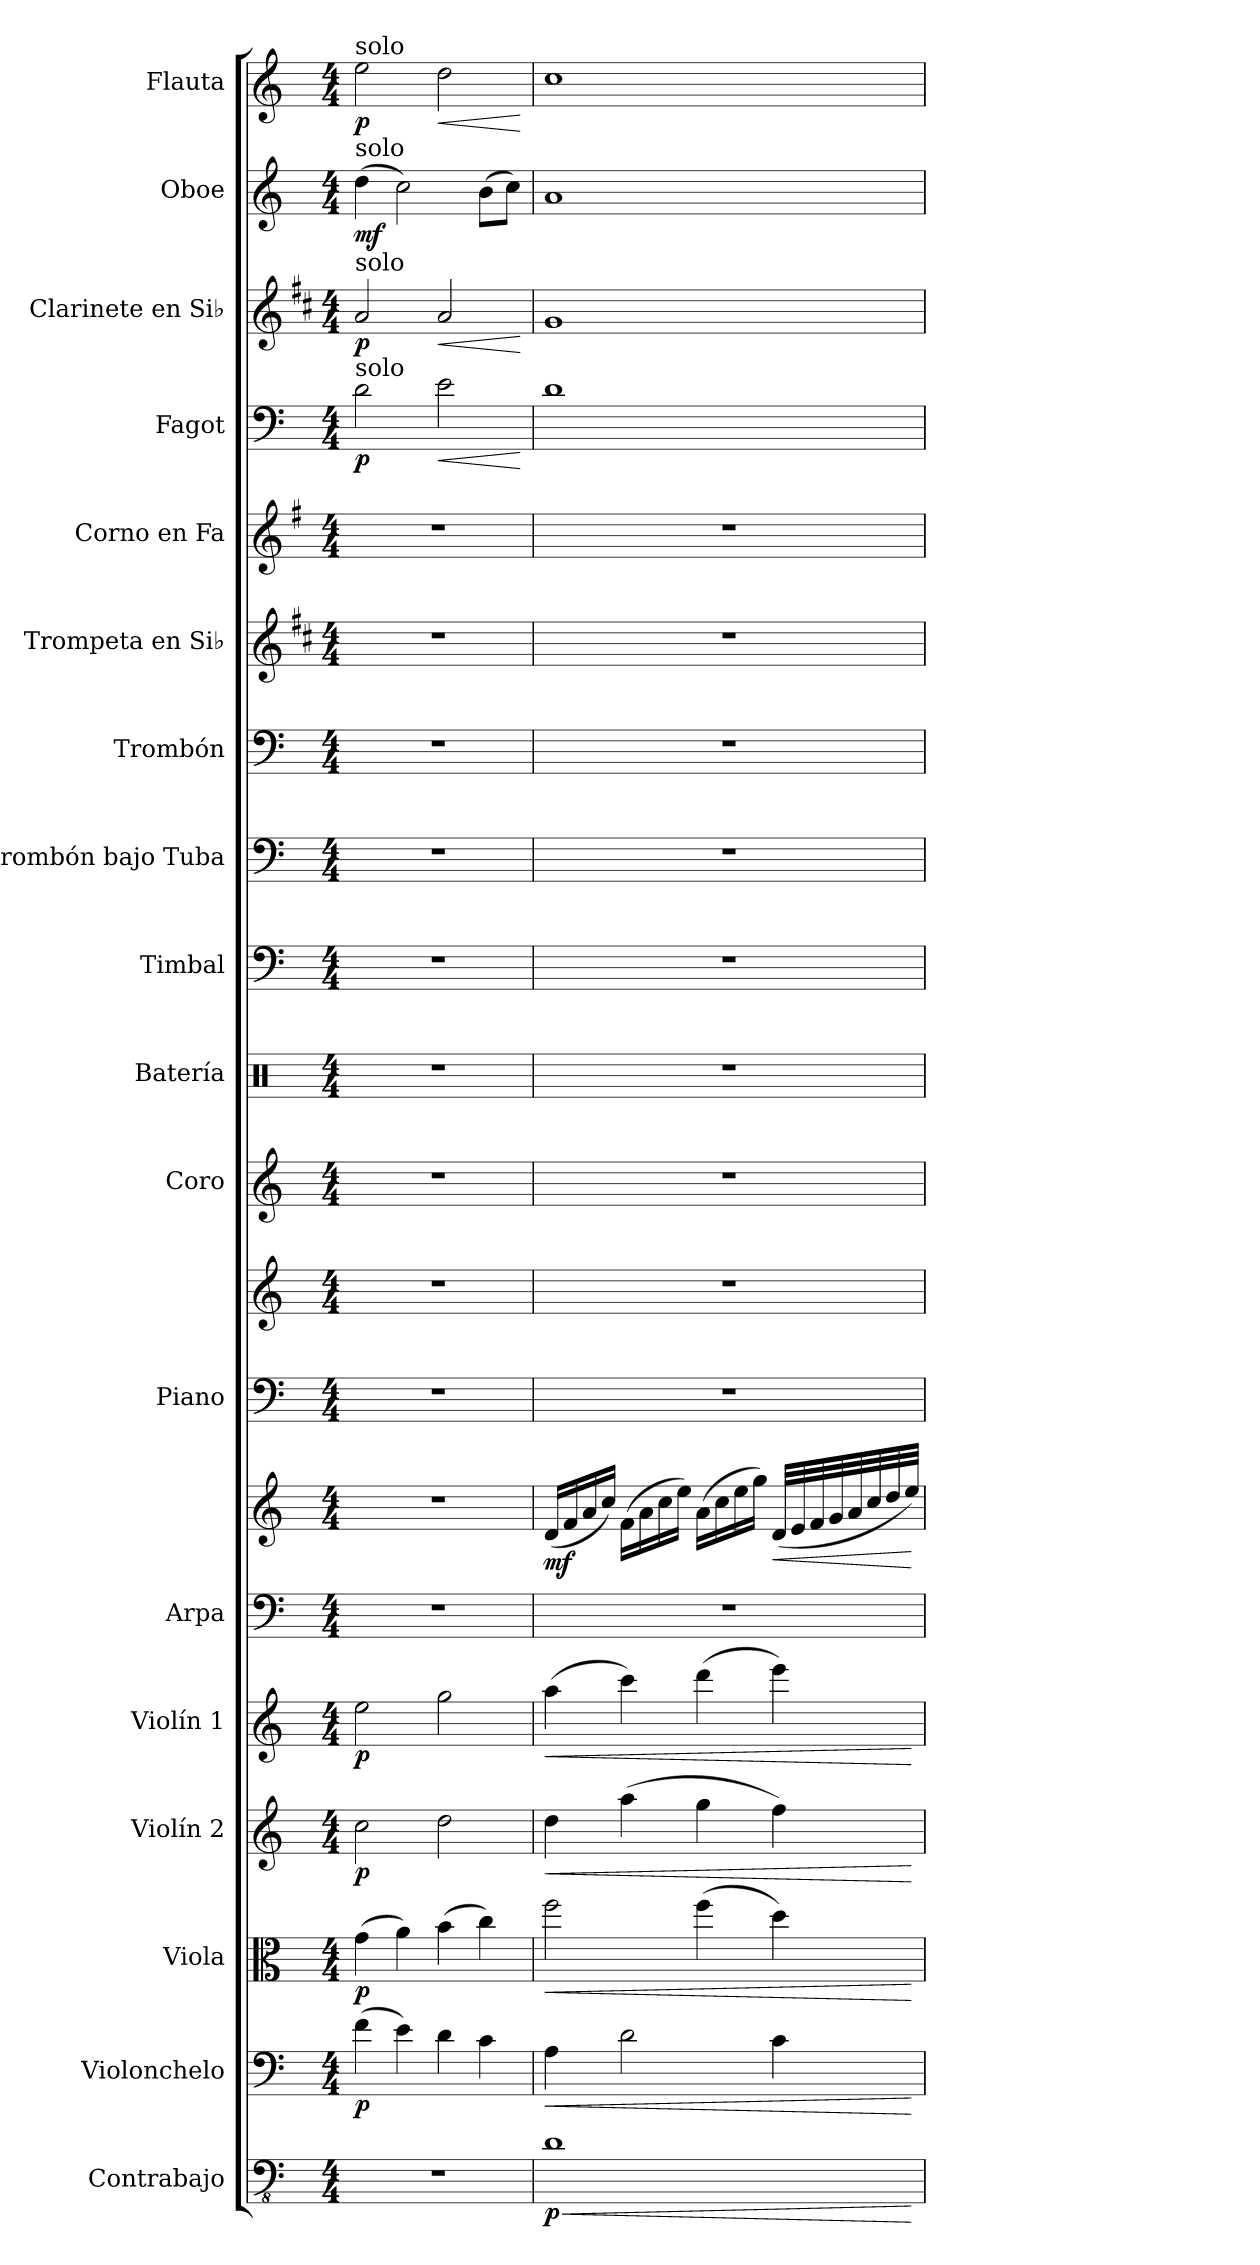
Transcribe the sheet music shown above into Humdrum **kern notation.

**kern	**dynam	**kern	**dynam	**kern	**dynam	**kern	**dynam	**kern	**dynam	**kern	**kern	**dynam	**kern	**kern	**kern	**kern	**kern	**kern	**kern	**kern	**kern	**kern	**dynam	**kern	**dynam	**kern	**dynam	**kern	**dynam
*part18	*part18	*part17	*part17	*part16	*part16	*part15	*part15	*part14	*part14	*part13	*part13	*part13	*part12	*part12	*part11	*part10	*part9	*part8	*part7	*part6	*part5	*part4	*part4	*part3	*part3	*part2	*part2	*part1	*part1
*staff20	*staff20	*staff19	*staff19	*staff18	*staff18	*staff17	*staff17	*staff16	*staff16	*staff15	*staff14	*staff14/15	*staff13	*staff12	*staff11	*staff10	*staff9	*staff8	*staff7	*staff6	*staff5	*staff4	*staff4	*staff3	*staff3	*staff2	*staff2	*staff1	*staff1
*I"Contrabajo	*	*I"Violonchelo	*	*I"Viola	*	*I"Violín 2	*	*I"Violín 1	*	*I"Arpa	*	*	*I"Piano	*	*I"Coro	*I"Batería	*I"Timbal	*I"Trombón bajo Tuba	*I"Trombón	*I"Trompeta en Si♭	*I"Corno en Fa	*I"Fagot	*	*I"Clarinete en Si♭	*	*I"Oboe	*	*I"Flauta	*
*I'Cb.	*	*I'Vlc.	*	*I'Vla.	*	*I'Vln. 2	*	*I'Vln. 1	*	*I'Arp.	*	*	*I'Pno.	*	*I'Coro	*I'Bat.	*I'Timb.	*I'Tbn. b. Tba.	*I'Tbn.	*I'Tpt. Si♭	*I'Cor.	*I'Fag.	*	*I'Cl. Si♭	*	*I'Ob.	*	*I'Fl.	*
*clefFv4	*	*clefF4	*	*clefC3	*	*clefG2	*	*clefG2	*	*clefF4	*clefG2	*	*clefF4	*clefG2	*clefG2	*clefX	*clefF4	*clefF4	*clefF4	*clefG2	*clefG2	*clefF4	*	*clefG2	*	*clefG2	*	*clefG2	*
*ITrd7c12	*	*	*	*	*	*	*	*	*	*	*	*	*	*	*	*	*	*	*	*ITrd1c2	*ITrd4c7	*	*	*ITrd1c2	*	*	*	*	*
*k[]	*	*k[]	*	*k[]	*	*k[]	*	*k[]	*	*k[]	*k[]	*	*k[]	*k[]	*k[]	*k[]	*k[]	*k[]	*k[]	*k[]	*k[]	*k[]	*	*k[]	*	*k[]	*	*k[]	*
*M4/4	*	*M4/4	*	*M4/4	*	*M4/4	*	*M4/4	*	*M4/4	*M4/4	*	*M4/4	*M4/4	*M4/4	*M4/4	*M4/4	*M4/4	*M4/4	*M4/4	*M4/4	*M4/4	*	*M4/4	*	*M4/4	*	*M4/4	*
*MM74	*	*MM74	*	*MM74	*	*MM74	*	*MM74	*	*MM74	*MM74	*	*MM74	*MM74	*MM74	*MM74	*MM74	*MM74	*MM74	*MM74	*MM74	*MM74	*	*MM74	*	*MM74	*	*MM74	*
=1	=1	=1	=1	=1	=1	=1	=1	=1	=1	=1	=1	=1	=1	=1	=1	=1	=1	=1	=1	=1	=1	=1	=1	=1	=1	=1	=1	=1	=1
!	!	!	!	!	!	!	!	!	!	!	!	!	!	!	!	!	!	!	!	!	!	!	!	!	!	!	!	!LO:TX:a:t=solo	!
!	!	!	!	!	!	!	!	!	!	!	!	!	!	!	!	!	!	!	!	!	!	!	!	!	!	!LO:TX:a:t=solo	!	!	!
!	!	!	!	!	!	!	!	!	!	!	!	!	!	!	!	!	!	!	!	!	!	!	!	!LO:TX:a:t=solo	!	!	!	!	!
!	!	!	!	!	!	!	!	!	!	!	!	!	!	!	!	!	!	!	!	!	!	!LO:TX:a:t=solo	!	!	!	!	!	!	!
!	!	!	!LO:DY:b	!	!LO:DY:b	!	!LO:DY:b	!	!LO:DY:b	!	!	!	!	!	!	!	!	!	!	!	!	!	!LO:DY:b	!	!LO:DY:b	!	!LO:DY:b	!	!LO:DY:b
1r	.	(4f\	p	(4g\	p	2cc\	p	2ee\	p	1r	1r	.	1r	1r	1r	1r	1r	1r	1r	1r	1r	2d\	p	2g/	p	(4dd\	mf	2ee\	p
.	.	4e\)	.	4a\)	.	.	.	.	.	.	.	.	.	.	.	.	.	.	.	.	.	.	.	.	.	2cc\)	.	.	.
!	!	!	!	!	!	!	!	!	!	!	!	!	!	!	!	!	!	!	!	!	!	!	!LO:HP:b	!	!LO:HP:b	!	!	!	!LO:HP:b
.	.	4d\	.	(4b\	.	2dd\	.	2gg\	.	.	.	.	.	.	.	.	.	.	.	.	.	2e\	<	2g/	<	.	.	2dd\	<
.	.	4c\	.	4cc\)	.	.	.	.	.	.	.	.	.	.	.	.	.	.	.	.	.	.	.	.	.	(8b\L	.	.	.
.	.	.	.	.	.	.	.	.	.	.	.	.	.	.	.	.	.	.	.	.	.	.	.	.	.	8cc\J)	.	.	.
.	.	.	.	.	.	.	.	.	.	.	.	.	.	.	.	.	.	.	.	.	.	.	[	.	[	.	.	.	[
=2	=2	=2	=2	=2	=2	=2	=2	=2	=2	=2	=2	=2	=2	=2	=2	=2	=2	=2	=2	=2	=2	=2	=2	=2	=2	=2	=2	=2	=2
!	!LO:HP:b	!	!LO:HP:b	!	!LO:HP:b	!	!LO:HP:b	!	!LO:HP:b	!	!	!	!	!	!	!	!	!	!	!	!	!	!	!	!	!	!	!	!
!	!LO:DY:n=1:b	!	!	!	!	!	!	!	!	!	!	!LO:DY:b	!	!	!	!	!	!	!	!	!	!	!	!	!	!	!	!	!
1DD	< p	4A\	<	2ff\	<	4dd\	<	(4aa\	<	1r	(16d/LL	mf	1r	1r	1r	1r	1r	1r	1r	1r	1r	1d	.	1f	.	1a	.	1cc	.
.	.	.	.	.	.	.	.	.	.	.	16f/	.	.	.	.	.	.	.	.	.	.	.	.	.	.	.	.	.	.
.	.	.	.	.	.	.	.	.	.	.	16a/	.	.	.	.	.	.	.	.	.	.	.	.	.	.	.	.	.	.
.	.	.	.	.	.	.	.	.	.	.	16cc/JJ)	.	.	.	.	.	.	.	.	.	.	.	.	.	.	.	.	.	.
.	.	2d\	.	.	.	(4aa\	.	4ccc\)	.	.	(16f\LL	.	.	.	.	.	.	.	.	.	.	.	.	.	.	.	.	.	.
.	.	.	.	.	.	.	.	.	.	.	16a\	.	.	.	.	.	.	.	.	.	.	.	.	.	.	.	.	.	.
.	.	.	.	.	.	.	.	.	.	.	16cc\	.	.	.	.	.	.	.	.	.	.	.	.	.	.	.	.	.	.
.	.	.	.	.	.	.	.	.	.	.	16ee\JJ)	.	.	.	.	.	.	.	.	.	.	.	.	.	.	.	.	.	.
.	.	.	.	(4ff\	.	4gg\	.	(4ddd\	.	.	(16a\LL	.	.	.	.	.	.	.	.	.	.	.	.	.	.	.	.	.	.
.	.	.	.	.	.	.	.	.	.	.	16cc\	.	.	.	.	.	.	.	.	.	.	.	.	.	.	.	.	.	.
.	.	.	.	.	.	.	.	.	.	.	16ee\	.	.	.	.	.	.	.	.	.	.	.	.	.	.	.	.	.	.
.	.	.	.	.	.	.	.	.	.	.	16gg\JJ)	.	.	.	.	.	.	.	.	.	.	.	.	.	.	.	.	.	.
!	!	!	!	!	!	!	!	!	!	!	!	!LO:HP:b	!	!	!	!	!	!	!	!	!	!	!	!	!	!	!	!	!
.	.	4c\	.	4dd\)	.	4ff\)	.	4eee\)	.	.	(32d/LLL	<	.	.	.	.	.	.	.	.	.	.	.	.	.	.	.	.	.
.	.	.	.	.	.	.	.	.	.	.	32e/	.	.	.	.	.	.	.	.	.	.	.	.	.	.	.	.	.	.
.	.	.	.	.	.	.	.	.	.	.	32f/	.	.	.	.	.	.	.	.	.	.	.	.	.	.	.	.	.	.
.	.	.	.	.	.	.	.	.	.	.	32g/	.	.	.	.	.	.	.	.	.	.	.	.	.	.	.	.	.	.
.	.	.	.	.	.	.	.	.	.	.	32a/	.	.	.	.	.	.	.	.	.	.	.	.	.	.	.	.	.	.
.	.	.	.	.	.	.	.	.	.	.	32cc/	.	.	.	.	.	.	.	.	.	.	.	.	.	.	.	.	.	.
.	.	.	.	.	.	.	.	.	.	.	32dd/	.	.	.	.	.	.	.	.	.	.	.	.	.	.	.	.	.	.
.	.	.	.	.	.	.	.	.	.	.	32ee/JJJ)	.	.	.	.	.	.	.	.	.	.	.	.	.	.	.	.	.	.
.	[	.	[	.	[	.	[	.	[	.	.	[	.	.	.	.	.	.	.	.	.	.	.	.	.	.	.	.	.
=	=	=	=	=	=	=	=	=	=	=	=	=	=	=	=	=	=	=	=	=	=	=	=	=	=	=	=	=	=
*-	*-	*-	*-	*-	*-	*-	*-	*-	*-	*-	*-	*-	*-	*-	*-	*-	*-	*-	*-	*-	*-	*-	*-	*-	*-	*-	*-	*-	*-
